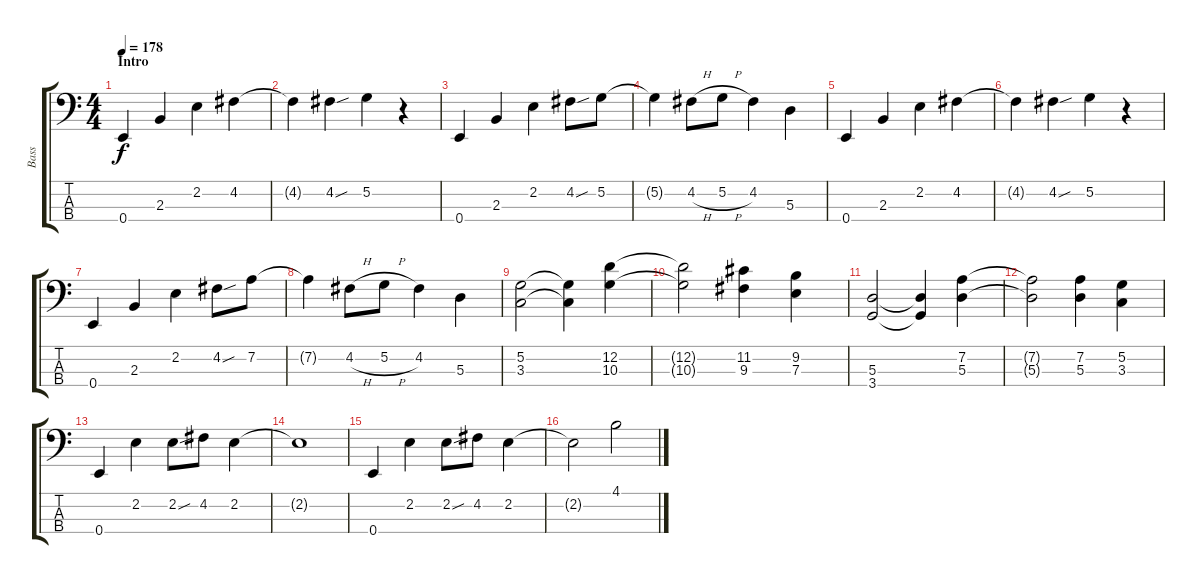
\track ("Bass" "Bass") {instrument electricbasspick}
\staff {score tabs}
\tuning (G2 D2 A1 E1) {hide}
\ts (4 4)
\section ("" "Intro")
\tempo 178
\clef f4
\ks c
0.4.4{dy f instrument electricbasspick} 2.3.4 2.2.4 4.2.4 |
4.2{t}.4 4.2{sou}.4 5.2.4 r.4 |
0.4.4 2.3.4 2.2.4 4.2{sou}.8 5.2.8 |
5.2{t}.4 4.2{h}.8 5.2{h}.8 4.2.4 5.3.4 |
0.4.4 2.3.4 2.2.4 4.2.4 |
4.2{t}.4 4.2{sou}.4 5.2.4 r.4 |
0.4.4 2.3.4 2.2.4 4.2{sou}.8 7.2.8 |
7.2{t}.4 4.2{h}.8 5.2{h}.8 4.2.4 5.3.4 |
(5.2 3.3).2 (5.2{t} 3.3{t}).4 (12.2 10.3).4 |
(12.2{t} 10.3{t}).2 (11.2 9.3).4 (9.2 7.3).4 |
(5.3 3.4).2 (5.3{t} 3.4{t}).4 (7.2 5.3).4 |
(7.2{t} 5.3{t}).2 (7.2 5.3).4 (5.2 3.3).4 |
0.4.4 2.2.4 2.2{sou}.8 4.2.8 2.2.4 |
2.2{t}.1 |
0.4.4 2.2.4 2.2{sou}.8 4.2.8 2.2.4 |
2.2{t}.2 4.1.2
